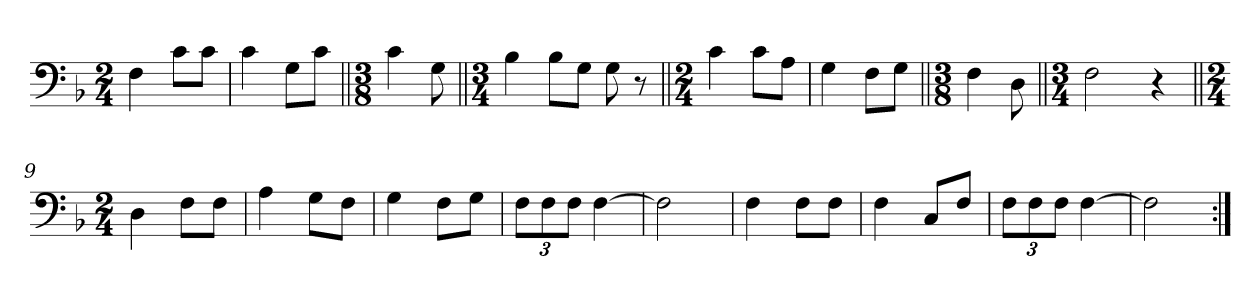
**kern
*part1
*staff1
*clefF4
*k[b-]
*M2/4
=1
4F\
8c\L
8c\J
=2
4c\
8G\L
8c\J
=3||
*M3/8
4c\
8G\
=4||
*M3/4
4B-\
8B-\L
8G\J
8G\
8r
=5||
*M2/4
4c\
8c\L
8A\J
=6
4G\
8F\L
8G\J
=7||
*M3/8
4F\
8D\
=8||
*M3/4
2F\
4r
=9||
*M2/4
4D\
8F\L
8F\J
=10
4A\
8G\L
8F\J
=11
4G\
8F\L
8G\J
=12
12F\L
12F\
12F\J
[4F\
=13
2F\]
=14
4F\
8F\L
8F\J
=15
4F\
8C/L
8F/J
=16
12F\L
12F\
12F\J
[4F\
=17
2F\]
=:|!
*-
